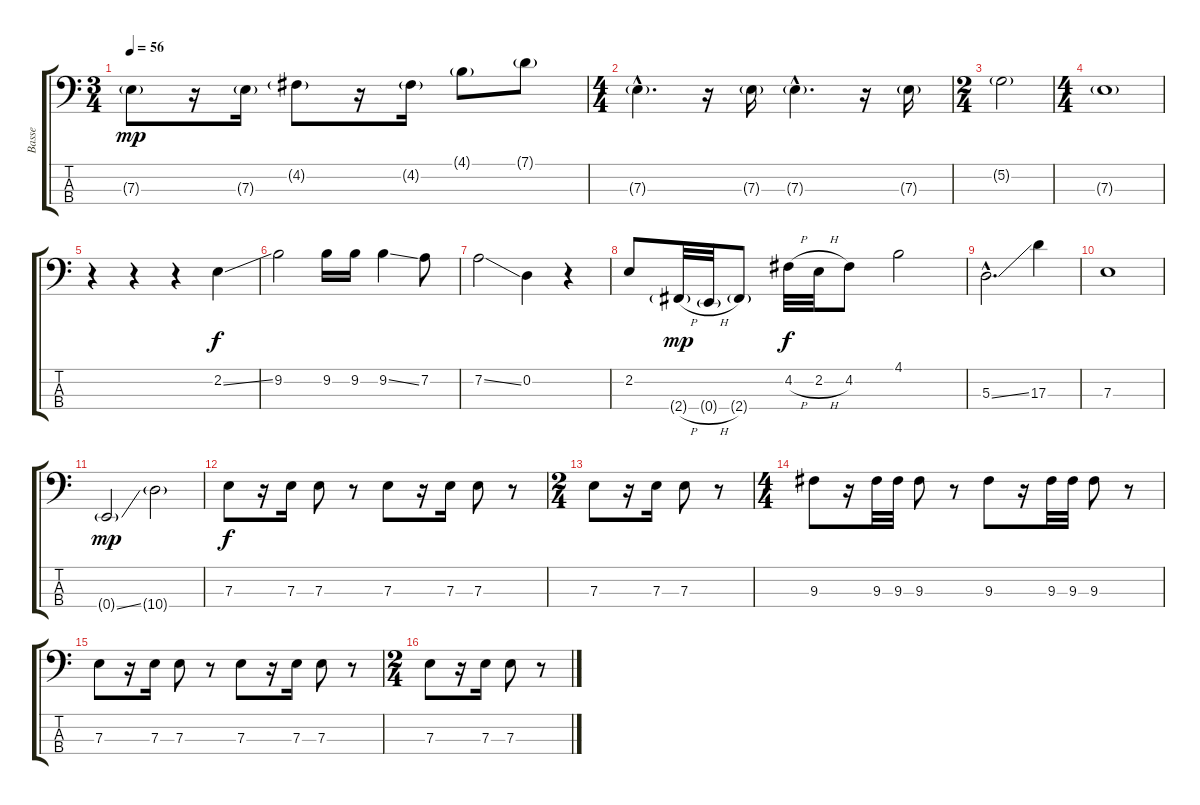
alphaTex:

\track ("Basse" "Basse") {instrument electricbasspick}
\staff {score tabs}
\tuning (G2 D2 A1 E1) {hide}
\ts (3 4)
\tempo 56
\clef f4
\ks c
7.3{g}.8{dy mp} r.16 7.3{g}.16 4.2{g}.8 r.16 4.2{g}.16 4.1{g}.8 7.1{g}.8 |
\ts (4 4)
7.3{g hac}.4{d} r.16 7.3{g}.16 7.3{g hac}.4{d} r.16 7.3{g}.16 |
\ts (2 4)
5.2{g}.2 |
\ts (4 4)
7.3{g}.1 |
r.4 r.4 r.4 2.2{ss}.4{dy f} |
9.2.2 9.2.16 9.2.16 9.2{ss}.4 7.2.8 |
7.2{ss}.2 0.2.4 r.4 |
2.2.8 2.4{h g}.32{dy mp} 0.4{h g}.32 2.4{g}.8 4.2{h}.32{dy f} 2.2{h}.32 4.2.8 4.1.2 |
5.3{ss hac}.2{d} 17.3.4 |
7.3.1 |
0.4{ss g}.2{dy mp} 10.4{g}.2 |
7.3.8{dy f} r.16 7.3.16 7.3.8 r.8 7.3.8 r.16 7.3.16 7.3.8 r.8 |
\ts (2 4)
7.3.8 r.16 7.3.16 7.3.8 r.8 |
\ts (4 4)
9.3.8 r.16 9.3.32 9.3.32 9.3.8 r.8 9.3.8 r.16 9.3.32 9.3.32 9.3.8 r.8 |
7.3.8 r.16 7.3.16 7.3.8 r.8 7.3.8 r.16 7.3.16 7.3.8 r.8 |
\ts (2 4)
7.3.8 r.16 7.3.16 7.3.8 r.8
